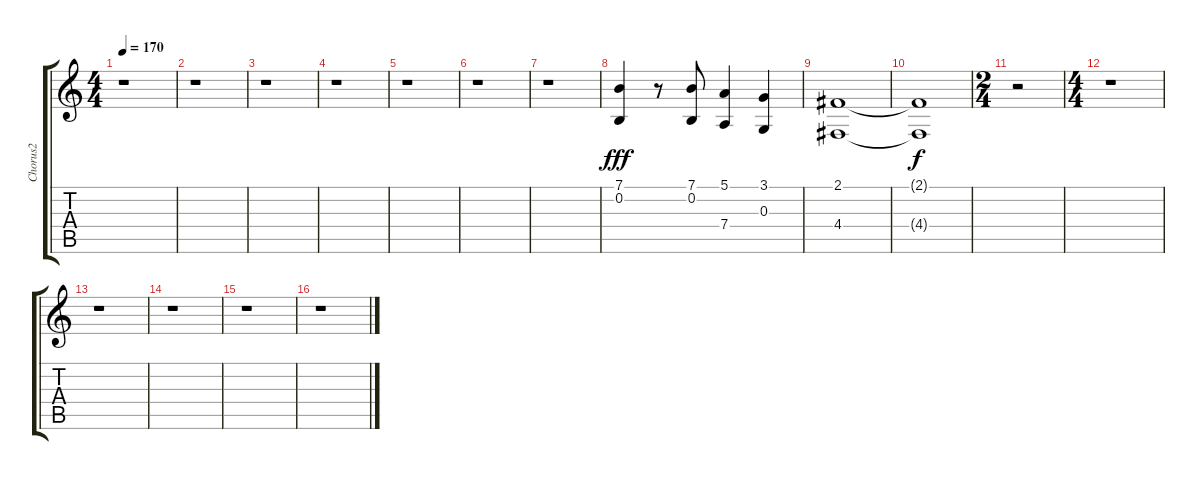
\track ("Chorus2" "Chorus2") {instrument choiraahs}
\staff {score tabs}
\tuning (E4 B3 G3 D3 A2 E2) {hide}
\ts (4 4)
\tempo 170
\clef g2
\ks c
r.1{dy fff} |
r.1 |
r.1 |
r.1 |
r.1 |
r.1 |
r.1 |
(7.1 0.2).4{instrument choiraahs} r.8 (7.1 0.2).8 (5.1 7.4).4 (3.1 0.3).4 |
(2.1 4.4).1 |
(2.1{t} 4.4{t}).1{dy f} |
\ts (2 4)
r.2 |
\ts (4 4)
r.1 |
r.1 |
r.1 |
r.1 |
r.1
